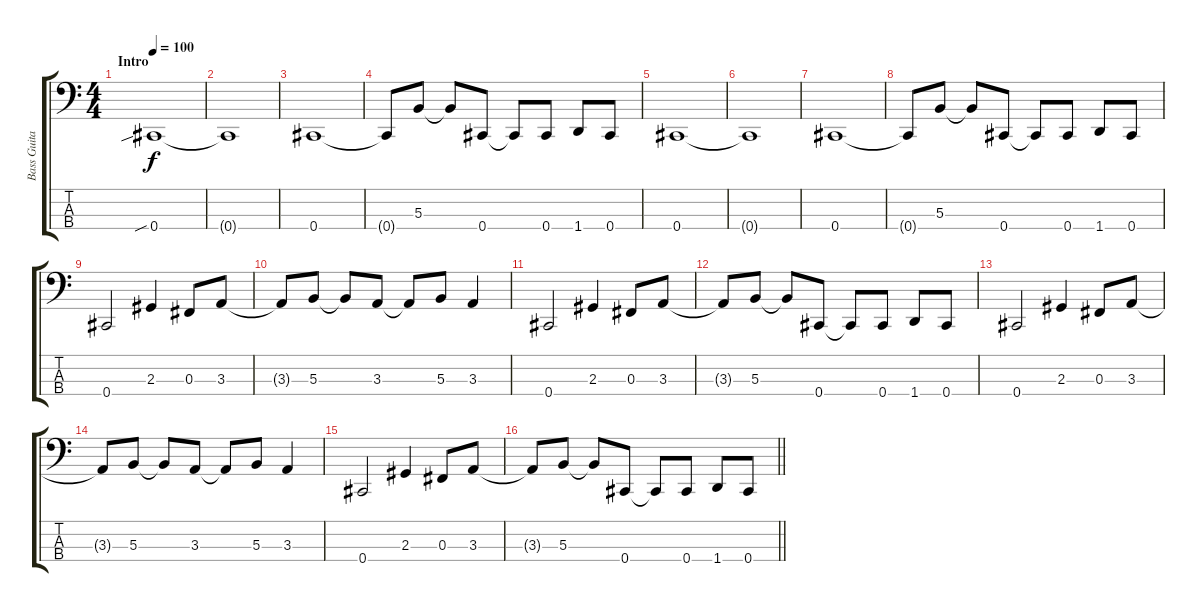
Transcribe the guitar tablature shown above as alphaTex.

\track ("Bass Guitar" "Bass Guita") {instrument electricbasspick}
\staff {score tabs}
\tuning (E2 B1 Gb1 Db1) {hide}
\ts (4 4)
\section ("" "Intro")
\tempo 100
\clef f4
\ks c
0.4{sib}.1{dy f instrument electricbasspick} |
0.4{t}.1 |
0.4.1 |
0.4{t}.8 5.3.8 5.3{t}.8 0.4.8 0.4{t}.8 0.4.8 1.4.8 0.4.8 |
0.4.1 |
0.4{t}.1 |
0.4.1 |
0.4{t}.8 5.3.8 5.3{t}.8 0.4.8 0.4{t}.8 0.4.8 1.4.8 0.4.8 |
0.4.2 2.3.4 0.3.8 3.3.8 |
3.3{t}.8 5.3.8 5.3{t}.8 3.3.8 3.3{t}.8 5.3.8 3.3.4 |
0.4.2 2.3.4 0.3.8 3.3.8 |
3.3{t}.8 5.3.8 5.3{t}.8 0.4.8 0.4{t}.8 0.4.8 1.4.8 0.4.8 |
0.4.2 2.3.4 0.3.8 3.3.8 |
3.3{t}.8 5.3.8 5.3{t}.8 3.3.8 3.3{t}.8 5.3.8 3.3.4 |
0.4.2 2.3.4 0.3.8 3.3.8 |
\barLineRight lightlight
3.3{t}.8 5.3.8 5.3{t}.8 0.4.8 0.4{t}.8 0.4.8 1.4.8 0.4.8
